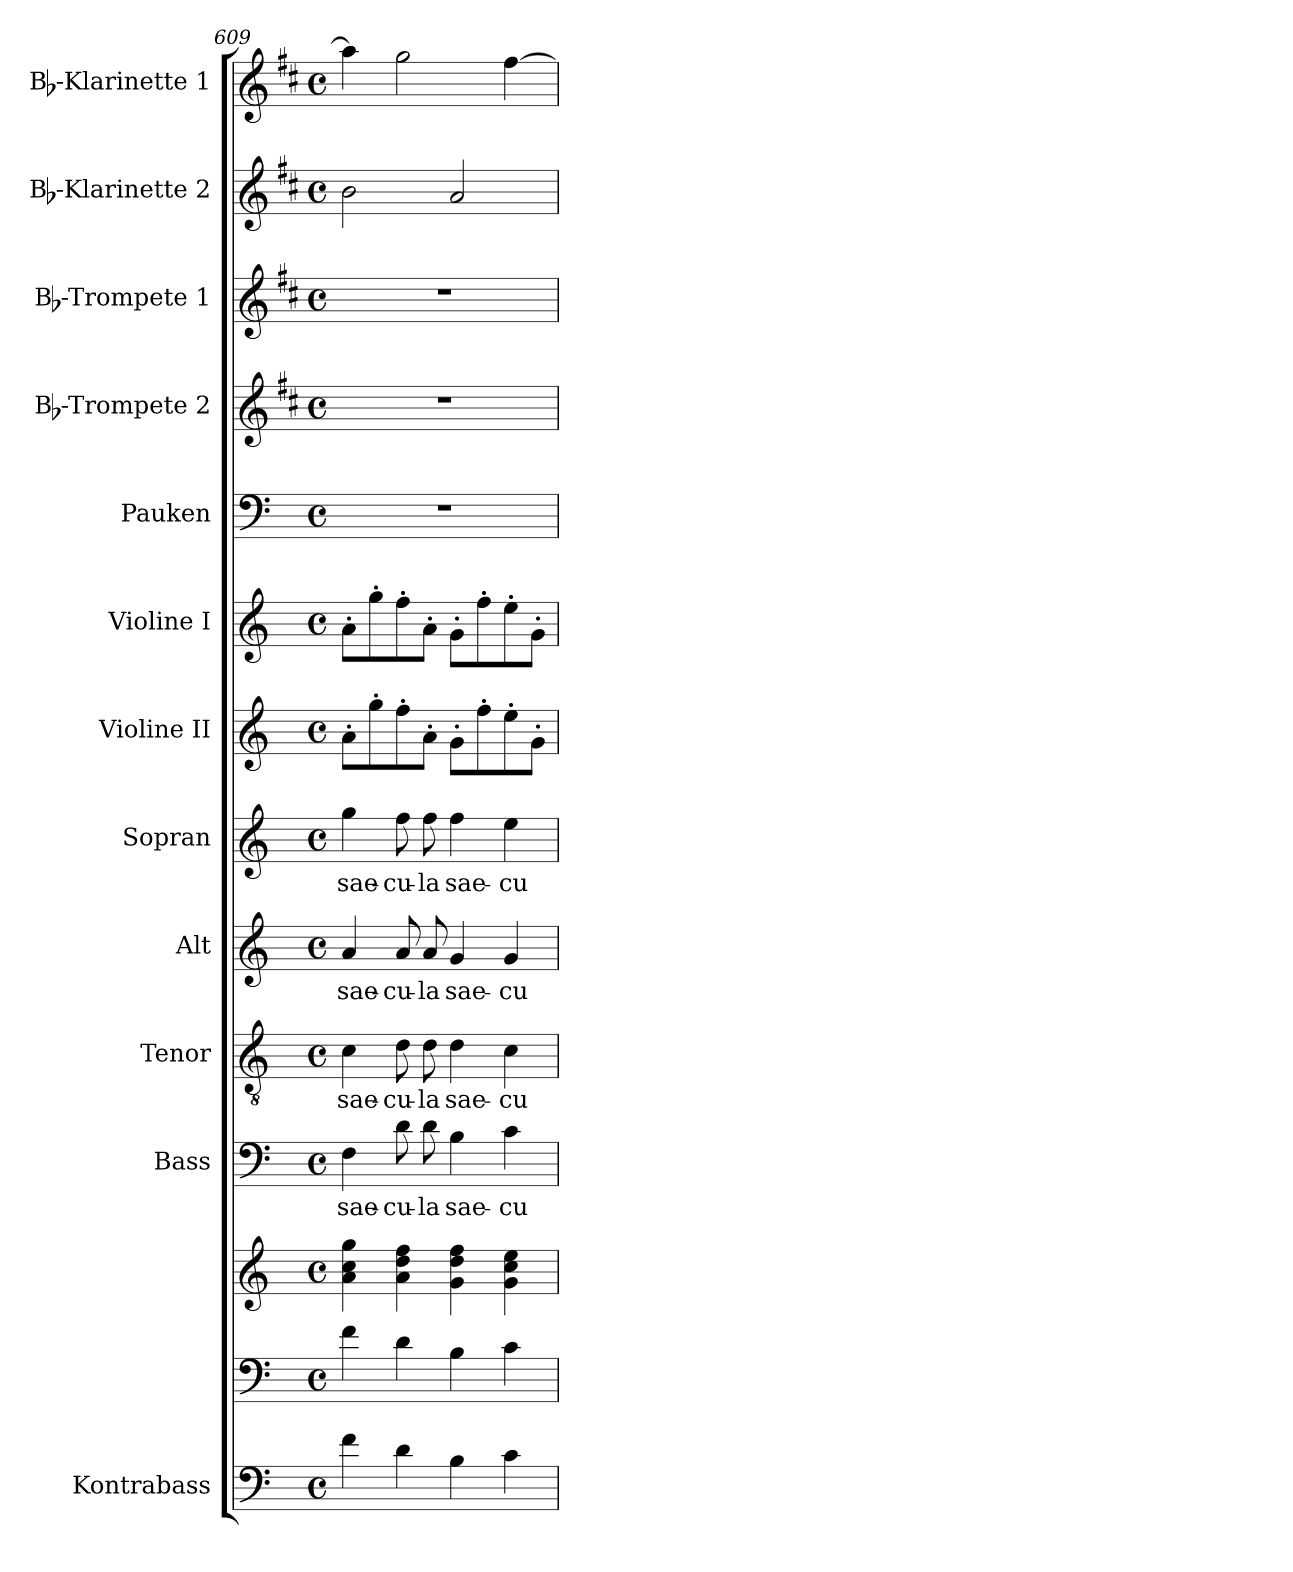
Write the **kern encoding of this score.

**kern	**kern	**kern	**kern	**text	**kern	**text	**kern	**text	**kern	**text	**kern	**kern	**kern	**kern	**kern	**kern	**kern
*part13	*part12	*part12	*part11	*part11	*part10	*part10	*part9	*part9	*part8	*part8	*part7	*part6	*part5	*part4	*part3	*part2	*part1
*staff14	*staff13	*staff12	*staff11	*staff11	*staff10	*staff10	*staff9	*staff9	*staff8	*staff8	*staff7	*staff6	*staff5	*staff4	*staff3	*staff2	*staff1
*I"Kontrabass	*	*	*I"Bass	*	*I"Tenor	*	*I"Alt	*	*I"Sopran	*	*I"Violine II	*I"Violine I	*I"Pauken	*I"Bb-Trompete 2	*I"Bb-Trompete 1	*I"Bb-Klarinette 2	*I"Bb-Klarinette 1
*I'Kb.	*	*	*I'B.	*	*I'T.	*	*I'A.	*	*I'S.	*	*I'Vl. II	*I'Vl. I	*I'Pk.	*I'Bb Trp. 2	*I'Bb Trp. 1	*I'Bb Kl. 2	*I'Bb Kl. 1
*clefF4	*clefF4	*clefG2	*clefF4	*	*clefGv2	*	*clefG2	*	*clefG2	*	*clefG2	*clefG2	*clefF4	*clefG2	*clefG2	*clefG2	*clefG2
*ITrd7c12	*	*	*	*	*	*	*	*	*	*	*	*	*	*ITrd1c2	*ITrd1c2	*ITrd1c2	*ITrd1c2
*k[]	*k[]	*k[]	*k[]	*	*k[]	*	*k[]	*	*k[]	*	*k[]	*k[]	*k[]	*k[]	*k[]	*k[]	*k[]
*C:	*C:	*C:	*C:	*	*C:	*	*C:	*	*C:	*	*C:	*C:	*C:	*C:	*C:	*C:	*C:
*M4/4	*M4/4	*M4/4	*M4/4	*	*M4/4	*	*M4/4	*	*M4/4	*	*M4/4	*M4/4	*M4/4	*M4/4	*M4/4	*M4/4	*M4/4
*met(c)	*met(c)	*met(c)	*met(c)	*	*met(c)	*	*met(c)	*	*met(c)	*	*met(c)	*met(c)	*met(c)	*met(c)	*met(c)	*met(c)	*met(c)
=609	=609	=609	=609	=609	=609	=609	=609	=609	=609	=609	=609	=609	=609	=609	=609	=609	=609
!	!	!	!	!LO:LY:b	!	!LO:LY:b	!	!LO:LY:b	!	!LO:LY:b	!	!	!	!	!	!	!
4F\	4f\	4a\ 4cc\ 4gg\	4F\	sae-	4c\	sae-	4a/	sae-	4gg\	sae-	8a'>\L	8a'>\L	1r	1r	1r	2a\	4gg\]
.	.	.	.	.	.	.	.	.	.	.	8gg'>\	8gg'>\	.	.	.	.	.
!	!	!	!	!LO:LY:b	!	!LO:LY:b	!	!LO:LY:b	!	!LO:LY:b	!	!	!	!	!	!	!
4D\	4d\	4a\ 4dd\ 4ff\	8d\	-cu-	8d\	-cu-	8a/	-cu-	8ff\	-cu-	8ff'>\	8ff'>\	.	.	.	.	2ff\
!	!	!	!	!LO:LY:b	!	!LO:LY:b	!	!LO:LY:b	!	!LO:LY:b	!	!	!	!	!	!	!
.	.	.	8d\	-la	8d\	-la	8a/	-la	8ff\	-la	8a'>\J	8a'>\J	.	.	.	.	.
!	!	!	!	!LO:LY:b	!	!LO:LY:b	!	!LO:LY:b	!	!LO:LY:b	!	!	!	!	!	!	!
4BB\	4B\	4g\ 4dd\ 4ff\	4B\	sae-	4d\	sae-	4g/	sae-	4ff\	sae-	8g'>\L	8g'>\L	.	.	.	2g/	.
.	.	.	.	.	.	.	.	.	.	.	8ff'>\	8ff'>\	.	.	.	.	.
!	!	!	!	!LO:LY:b	!	!LO:LY:b	!	!LO:LY:b	!	!LO:LY:b	!	!	!	!	!	!	!
4C\	4c\	4g\ 4cc\ 4ee\	4c\	-cu-	4c\	-cu-	4g/	-cu-	4ee\	-cu-	8ee'>\	8ee'>\	.	.	.	.	[4ee\
.	.	.	.	.	.	.	.	.	.	.	8g'>\J	8g'>\J	.	.	.	.	.
=	=	=	=	=	=	=	=	=	=	=	=	=	=	=	=	=	=
*-	*-	*-	*-	*-	*-	*-	*-	*-	*-	*-	*-	*-	*-	*-	*-	*-	*-
